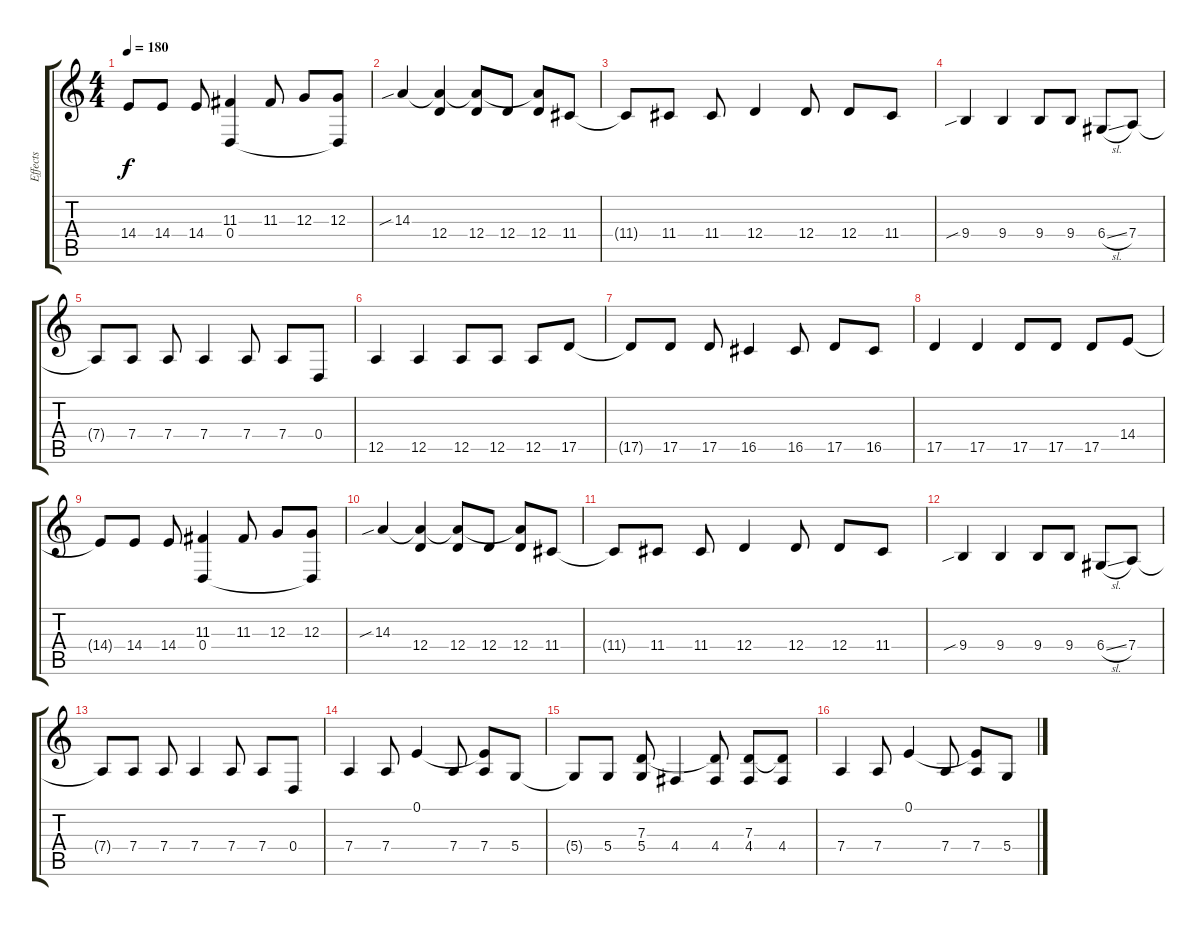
\track ("Effects" "Effects") {instrument fx7echoes}
\staff {score tabs}
\tuning (E4 B3 G3 D3 A2 E2) {hide}
\ts (4 4)
\tempo 180
\clef g2
\ks c
14.4{t}.8{dy f} 14.4.8 14.4.8 (11.3 0.4).4 11.3.8 12.3.8 (12.3 0.4{t}).8 |
14.3{sib}.4 (14.3{t} 12.4).4 (14.3{t} 12.4).8 12.4.8 (14.3{t} 12.4).8 11.4.8 |
11.4{t}.8 11.4.8 11.4.8 12.4.4 12.4.8 12.4.8 11.4.8 |
9.4{sib}.4 9.4.4 9.4.8 9.4.8 6.4{sl}.8 7.4.8 |
7.4{t}.8 7.4.8 7.4.8 7.4.4 7.4.8 7.4.8 0.4.8 |
12.5.4 12.5.4 12.5.8 12.5.8 12.5.8 17.5.8 |
17.5{t}.8 17.5.8 17.5.8 16.5.4 16.5.8 17.5.8 16.5.8 |
17.5.4 17.5.4 17.5.8 17.5.8 17.5.8 14.4.8 |
14.4{t}.8 14.4.8 14.4.8 (11.3 0.4).4 11.3.8 12.3.8 (12.3 0.4{t}).8 |
14.3{sib}.4 (14.3{t} 12.4).4 (14.3{t} 12.4).8 12.4.8 (14.3{t} 12.4).8 11.4.8 |
11.4{t}.8 11.4.8 11.4.8 12.4.4 12.4.8 12.4.8 11.4.8 |
9.4{sib}.4 9.4.4 9.4.8 9.4.8 6.4{sl}.8 7.4.8 |
7.4{t}.8 7.4.8 7.4.8 7.4.4 7.4.8 7.4.8 0.4.8 |
7.4.4 7.4.8 0.1.4 7.4.8 (0.1{t} 7.4).8 5.4.8 |
5.4{t}.8 5.4.8 (7.3 5.4).8 4.4.4 (7.3{t} 4.4).8 (7.3 4.4).8 (7.3{t} 4.4).8 |
7.4.4 7.4.8 0.1.4 7.4.8 (0.1{t} 7.4).8 5.4.8
